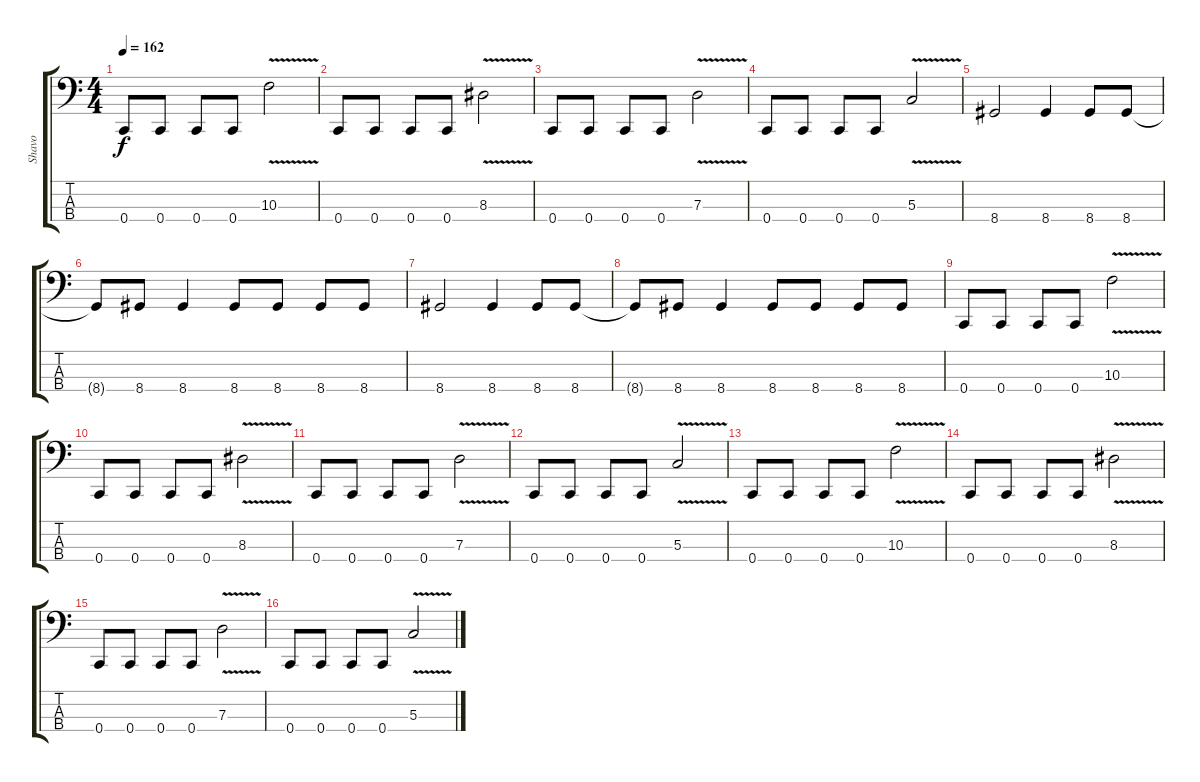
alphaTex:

\track ("Shavo" "Shavo") {instrument electricbassfinger}
\staff {score tabs}
\tuning (F2 C2 G1 C1) {hide}
\ts (4 4)
\tempo 162
\clef f4
\ks c
0.4.8{dy f} 0.4.8 0.4.8 0.4.8 10.3{v}.2 |
0.4.8 0.4.8 0.4.8 0.4.8 8.3{v}.2 |
0.4.8 0.4.8 0.4.8 0.4.8 7.3{v}.2 |
0.4.8 0.4.8 0.4.8 0.4.8 5.3{v}.2 |
8.4.2 8.4.4 8.4.8 8.4.8 |
8.4{t}.8 8.4.8 8.4.4 8.4.8 8.4.8 8.4.8 8.4.8 |
8.4.2 8.4.4 8.4.8 8.4.8 |
8.4{t}.8 8.4.8 8.4.4 8.4.8 8.4.8 8.4.8 8.4.8 |
0.4.8 0.4.8 0.4.8 0.4.8 10.3{v}.2 |
0.4.8 0.4.8 0.4.8 0.4.8 8.3{v}.2 |
0.4.8 0.4.8 0.4.8 0.4.8 7.3{v}.2 |
0.4.8 0.4.8 0.4.8 0.4.8 5.3{v}.2 |
0.4.8 0.4.8 0.4.8 0.4.8 10.3{v}.2 |
0.4.8 0.4.8 0.4.8 0.4.8 8.3{v}.2 |
0.4.8 0.4.8 0.4.8 0.4.8 7.3{v}.2 |
0.4.8 0.4.8 0.4.8 0.4.8 5.3{v}.2
